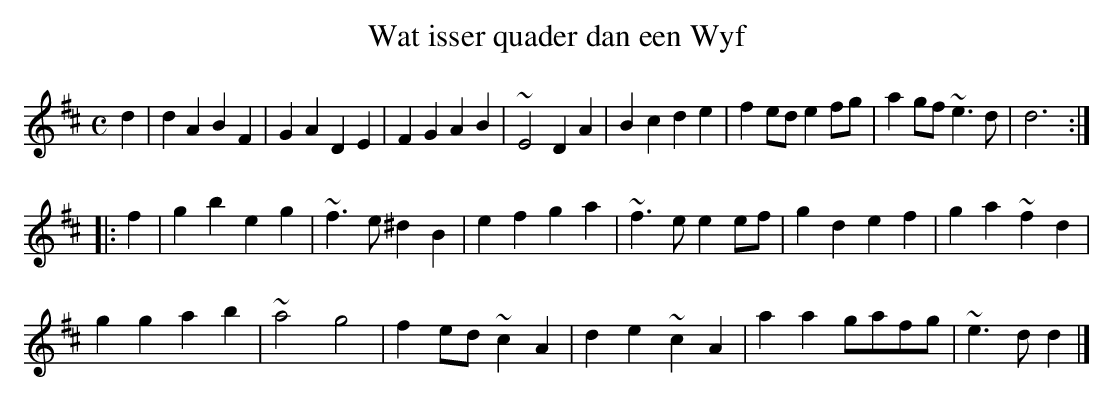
X:1
T:Wat isser quader dan een Wyf
M:C
K:Dmaj
d2|d2A2B2F2|G2A2D2E2|F2G2A2B2|~E4D2A2|B2c2d2e2|f2ede2fg|a2gf~e3d|d6:|
|:f2|g2b2e2g2|~f3e^d2B2|e2f2g2a2|~f3ee2ef|g2d2e2f2|g2a2~f2d2|
g2g2a2b2|~a4g4|f2ed~c2A2|d2e2~c2A2|a2a2gafg|~e3dd2|]
